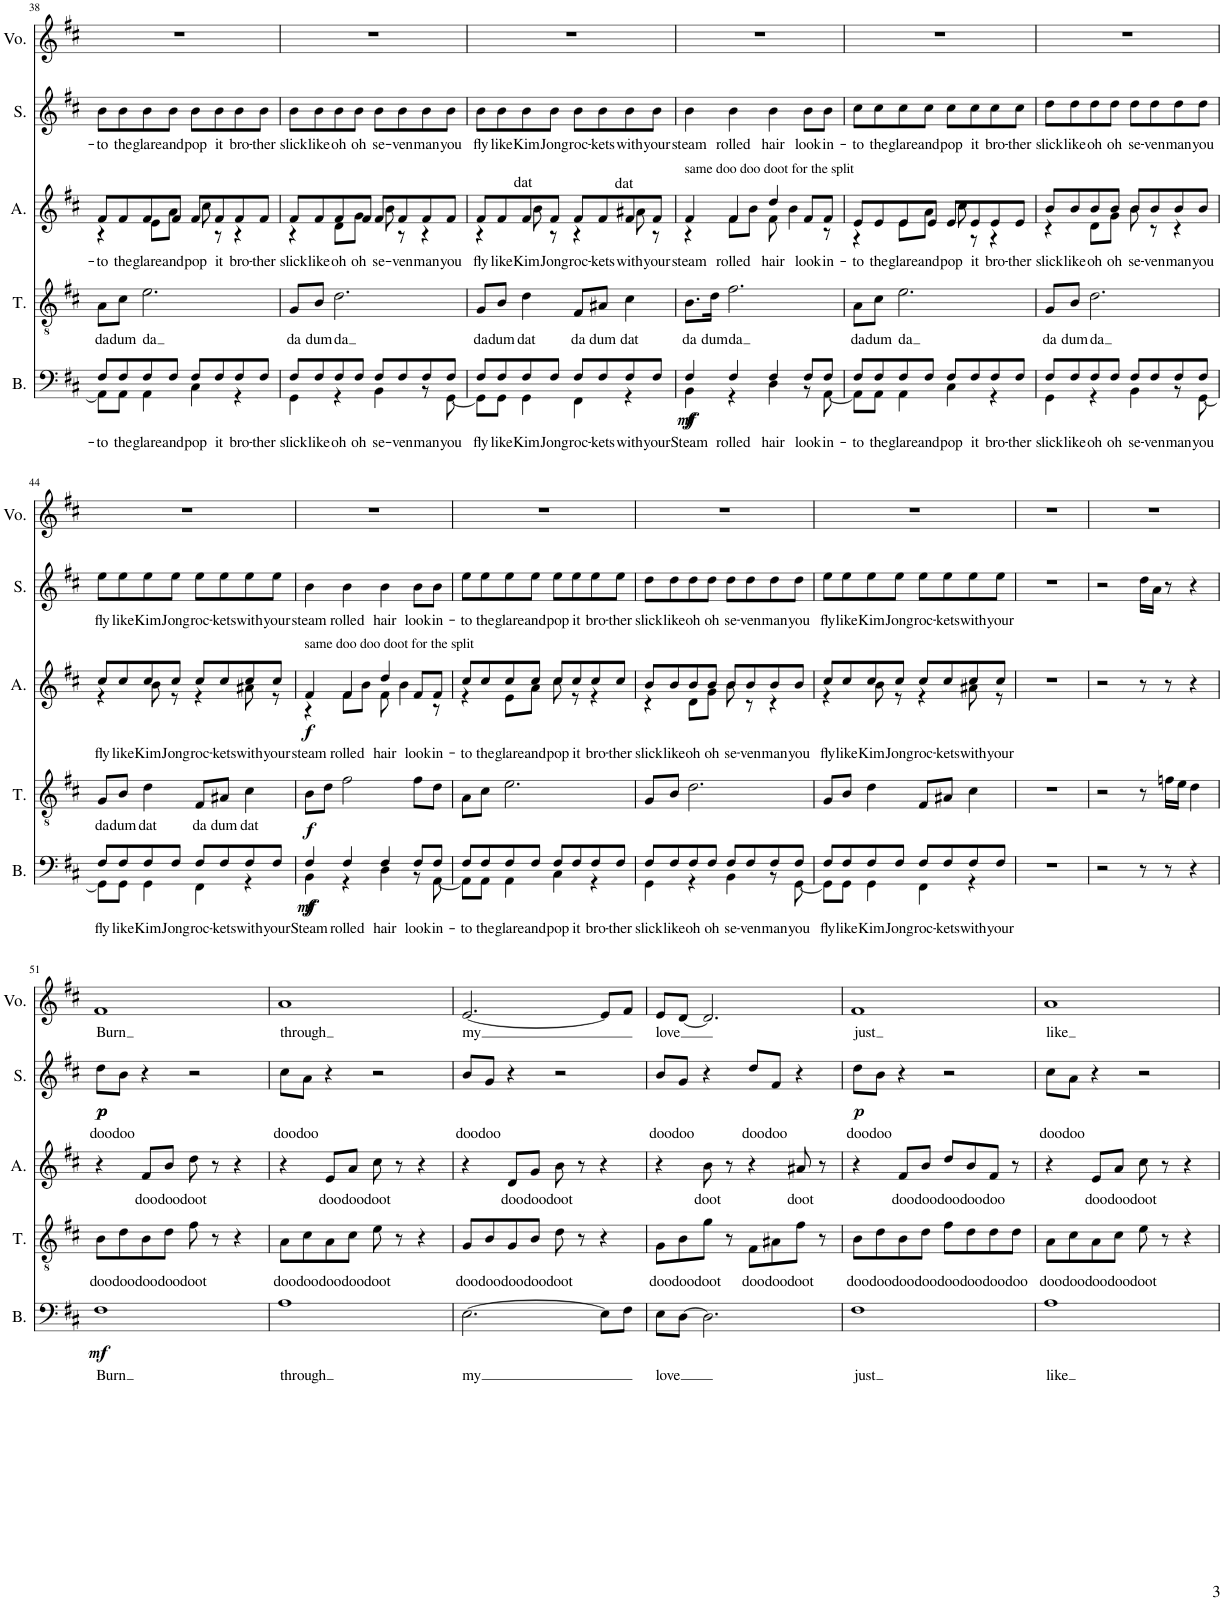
**kern	**text	**dynam	**kern	**text	**dynam	**kern	**text	**dynam	**kern	**text	**dynam	**kern	**text
*part5	*part5	*part5	*part4	*part4	*part4	*part3	*part3	*part3	*part2	*part2	*part2	*part1	*part1
*staff5	*staff5	*staff5	*staff4	*staff4	*staff4	*staff3	*staff3	*staff3	*staff2	*staff2	*staff2	*staff1	*staff1
*I"Bass	*	*	*I"Tenor	*	*	*I"Alto	*	*	*I"Soprano	*	*	*I"Voice	*
*I'B.	*	*	*I'T.	*	*	*I'A.	*	*	*I'S.	*	*	*I'Vo.	*
!!LO:PB:g=z
*clefF4	*	*	*clefGv2	*	*	*clefG2	*	*	*clefG2	*	*	*clefG2	*
*k[f#c#]	*	*	*k[f#c#]	*	*	*k[f#c#]	*	*	*k[f#c#]	*	*	*k[f#c#]	*
*M4/4	*	*	*M4/4	*	*	*M4/4	*	*	*M4/4	*	*	*M4/4	*
=38	=38	=38	=38	=38	=38	=38	=38	=38	=38	=38	=38	=38	=38
!	!LO:LY:b	!	!	!LO:LY:b	!	!	!LO:LY:b	!	!	!LO:LY:b	!	!	!
*^	*	*	*	*	*	*^	*	*	*	*	*	*	*
8F#/L	8AA\L]	-to	.	8A\L	da	.	8f#/L	4r	-to	.	8b\L	-to	.	1r	.
!	!	!LO:LY:b	!	!	!LO:LY:b	!	!	!	!LO:LY:b	!	!	!LO:LY:b	!	!	!
8F#/	8AA\J	the	.	8c#\J	dum	.	8f#/	.	the	.	8b\	the	.	.	.
!	!	!LO:LY:b	!	!	!LO:LY:b	!	!	!	!LO:LY:b	!	!	!LO:LY:b	!	!	!
8F#/	4AA\	glare	.	2.e\	da	.	8f#/	8e\L	glare	.	8b\	glare	.	.	.
!	!	!LO:LY:b	!	!	!	!	!	!	!LO:LY:b	!	!	!LO:LY:b	!	!	!
8F#/J	.	and	.	.	.	.	8f#/J	8a\J	and	.	8b\J	and	.	.	.
!	!	!LO:LY:b	!	!	!	!	!	!	!LO:LY:b	!	!	!LO:LY:b	!	!	!
8F#/L	4C#\	pop	.	.	.	.	8f#/L	8cc#\	pop	.	8b\L	pop	.	.	.
!	!	!LO:LY:b	!	!	!	!	!	!	!LO:LY:b	!	!	!LO:LY:b	!	!	!
8F#/	.	it	.	.	.	.	8f#/	8r	it	.	8b\	it	.	.	.
!	!	!LO:LY:b	!	!	!	!	!	!	!LO:LY:b	!	!	!LO:LY:b	!	!	!
8F#/	4r	bro-	.	.	.	.	8f#/	4r	bro-	.	8b\	bro-	.	.	.
!	!	!LO:LY:b	!	!	!	!	!	!	!LO:LY:b	!	!	!LO:LY:b	!	!	!
8F#/J	.	-ther	.	.	.	.	8f#/J	.	-ther	.	8b\J	-ther	.	.	.
=39	=39	=39	=39	=39	=39	=39	=39	=39	=39	=39	=39	=39	=39	=39	=39
!	!	!LO:LY:b	!	!	!LO:LY:b	!	!	!	!LO:LY:b	!	!	!LO:LY:b	!	!	!
8F#/L	4GG\	slick	.	8G/L	da	.	8f#/L	4r	slick	.	8b\L	slick	.	1r	.
!	!	!LO:LY:b	!	!	!LO:LY:b	!	!	!	!LO:LY:b	!	!	!LO:LY:b	!	!	!
8F#/	.	like	.	8B/J	dum	.	8f#/	.	like	.	8b\	like	.	.	.
!	!	!LO:LY:b	!	!	!LO:LY:b	!	!	!	!LO:LY:b	!	!	!LO:LY:b	!	!	!
8F#/	4r	oh	.	2.d\	da	.	8f#/	8d\L	oh	.	8b\	oh	.	.	.
!	!	!LO:LY:b	!	!	!	!	!	!	!LO:LY:b	!	!	!LO:LY:b	!	!	!
8F#/J	.	oh	.	.	.	.	8f#/J	8g\J	oh	.	8b\J	oh	.	.	.
!	!	!LO:LY:b	!	!	!	!	!	!	!LO:LY:b	!	!	!LO:LY:b	!	!	!
8F#/L	4BB\	se-	.	.	.	.	8f#/L	8b\	se-	.	8b\L	se-	.	.	.
!	!	!LO:LY:b	!	!	!	!	!	!	!LO:LY:b	!	!	!LO:LY:b	!	!	!
8F#/	.	-ven	.	.	.	.	8f#/	8r	-ven	.	8b\	-ven	.	.	.
!	!	!LO:LY:b	!	!	!	!	!	!	!LO:LY:b	!	!	!LO:LY:b	!	!	!
8F#/	8r	man	.	.	.	.	8f#/	4r	man	.	8b\	man	.	.	.
!	!	!LO:LY:b	!	!	!	!	!	!	!LO:LY:b	!	!	!LO:LY:b	!	!	!
8F#/J	[8GG\	you	.	.	.	.	8f#/J	.	you	.	8b\J	you	.	.	.
=40	=40	=40	=40	=40	=40	=40	=40	=40	=40	=40	=40	=40	=40	=40	=40
!	!	!LO:LY:b	!	!	!LO:LY:b	!	!	!	!LO:LY:b	!	!	!LO:LY:b	!	!	!
8F#/L	8GG\L]	fly	.	8G/L	da	.	8f#/L	4r	fly	.	8b\L	fly	.	1r	.
!	!	!LO:LY:b	!	!	!LO:LY:b	!	!	!	!LO:LY:b	!	!	!LO:LY:b	!	!	!
8F#/	8GG\J	like	.	8B/J	dum	.	8f#/	.	like	.	8b\	like	.	.	.
!	!	!LO:LY:b	!	!	!LO:LY:b	!	!	!	!LO:LY:b	!	!	!	!	!	!
!	!	!	!	!	!	!	!	!	!LO:LY:a	!	!	!LO:LY:b	!	!	!
8F#/	4GG\	Kim	.	4d\	dat	.	8f#/	8b\	dat	.	8b\	Kim	.	.	.
!	!	!LO:LY:b	!	!	!	!	!	!	!LO:LY:b	!	!	!LO:LY:b	!	!	!
8F#/J	.	Jong	.	.	.	.	8f#/J	8r	Jong	.	8b\J	Jong	.	.	.
!	!	!LO:LY:b	!	!	!LO:LY:b	!	!	!	!LO:LY:b	!	!	!LO:LY:b	!	!	!
8F#/L	4FF#\	roc-	.	8F#/L	da	.	8f#/L	4r	roc-	.	8b\L	roc-	.	.	.
!	!	!LO:LY:b	!	!	!LO:LY:b	!	!	!	!LO:LY:b	!	!	!LO:LY:b	!	!	!
8F#/	.	-kets	.	8A#X/J	dum	.	8f#/	.	-kets	.	8b\	-kets	.	.	.
!	!	!LO:LY:b	!	!	!LO:LY:b	!	!	!	!LO:LY:b	!	!	!	!	!	!
!	!	!	!	!	!	!	!	!	!LO:LY:a	!	!	!LO:LY:b	!	!	!
8F#/	4r	with	.	4c#\	dat	.	8f#/	8a#X\	dat	.	8b\	with	.	.	.
!	!	!LO:LY:b	!	!	!	!	!	!	!LO:LY:b	!	!	!LO:LY:b	!	!	!
8F#/J	.	your	.	.	.	.	8f#/J	8r	your	.	8b\J	your	.	.	.
=41	=41	=41	=41	=41	=41	=41	=41	=41	=41	=41	=41	=41	=41	=41	=41
!	!	!	!	!	!	!	!LO:TX:a:t=same doo doo doot for the split	!	!	!	!	!	!	!	!
!	!	!LO:LY:b	!LO:DY:b	!	!LO:LY:b	!	!	!	!LO:LY:b	!	!	!LO:LY:b	!	!	!
!	!	!	!LO:DY:n=1:b	!	!	!	!	!	!	!	!	!	!	!	!
4F#/	4BB\	Steam	mf f	8.B\L	da	.	4f#/	4r	steam	.	4b\	steam	.	1r	.
!	!	!	!	!	!LO:LY:b	!	!	!	!	!	!	!	!	!	!
.	.	.	.	16d\Jk	dum	.	.	.	.	.	.	.	.	.	.
!	!	!LO:LY:b	!	!	!LO:LY:b	!	!	!	!LO:LY:b	!	!	!LO:LY:b	!	!	!
4F#/	4r	rolled	.	2.f#\	da	.	4f#/	8f#\L	rolled	.	4b\	rolled	.	.	.
.	.	.	.	.	.	.	.	8b\J	.	.	.	.	.	.	.
!	!	!LO:LY:b	!	!	!	!	!	!	!LO:LY:b	!	!	!LO:LY:b	!	!	!
4F#/	4D\	hair	.	.	.	.	4dd/	8f#\	hair	.	4b\	hair	.	.	.
.	.	.	.	.	.	.	.	4b\	.	.	.	.	.	.	.
!	!	!LO:LY:b	!	!	!	!	!	!	!LO:LY:b	!	!	!LO:LY:b	!	!	!
8F#/L	8r	look	.	.	.	.	8f#/L	.	look	.	8b\L	look	.	.	.
!	!	!LO:LY:b	!	!	!	!	!	!	!LO:LY:b	!	!	!LO:LY:b	!	!	!
8F#/J	[8AA\	in-	.	.	.	.	8f#/J	8r	in-	.	8b\J	in-	.	.	.
=42	=42	=42	=42	=42	=42	=42	=42	=42	=42	=42	=42	=42	=42	=42	=42
!	!	!LO:LY:b	!	!	!LO:LY:b	!	!	!	!LO:LY:b	!	!	!LO:LY:b	!	!	!
8F#/L	8AA\L]	-to	.	8A\L	da	.	8e/L	4r	-to	.	8cc#\L	-to	.	1r	.
!	!	!LO:LY:b	!	!	!LO:LY:b	!	!	!	!LO:LY:b	!	!	!LO:LY:b	!	!	!
8F#/	8AA\J	the	.	8c#\J	dum	.	8e/	.	the	.	8cc#\	the	.	.	.
!	!	!LO:LY:b	!	!	!LO:LY:b	!	!	!	!LO:LY:b	!	!	!LO:LY:b	!	!	!
8F#/	4AA\	glare	.	2.e\	da	.	8e/	8e\L	glare	.	8cc#\	glare	.	.	.
!	!	!LO:LY:b	!	!	!	!	!	!	!LO:LY:b	!	!	!LO:LY:b	!	!	!
8F#/J	.	and	.	.	.	.	8e/J	8a\J	and	.	8cc#\J	and	.	.	.
!	!	!LO:LY:b	!	!	!	!	!	!	!LO:LY:b	!	!	!LO:LY:b	!	!	!
8F#/L	4C#\	pop	.	.	.	.	8e/L	8cc#\	pop	.	8cc#\L	pop	.	.	.
!	!	!LO:LY:b	!	!	!	!	!	!	!LO:LY:b	!	!	!LO:LY:b	!	!	!
8F#/	.	it	.	.	.	.	8e/	8r	it	.	8cc#\	it	.	.	.
!	!	!LO:LY:b	!	!	!	!	!	!	!LO:LY:b	!	!	!LO:LY:b	!	!	!
8F#/	4r	bro-	.	.	.	.	8e/	4r	bro-	.	8cc#\	bro-	.	.	.
!	!	!LO:LY:b	!	!	!	!	!	!	!LO:LY:b	!	!	!LO:LY:b	!	!	!
8F#/J	.	-ther	.	.	.	.	8e/J	.	-ther	.	8cc#\J	-ther	.	.	.
=43	=43	=43	=43	=43	=43	=43	=43	=43	=43	=43	=43	=43	=43	=43	=43
!	!	!LO:LY:b	!	!	!LO:LY:b	!	!	!	!LO:LY:b	!	!	!LO:LY:b	!	!	!
8F#/L	4GG\	slick	.	8G/L	da	.	8b/L	4r	slick	.	8dd\L	slick	.	1r	.
!	!	!LO:LY:b	!	!	!LO:LY:b	!	!	!	!LO:LY:b	!	!	!LO:LY:b	!	!	!
8F#/	.	like	.	8B/J	dum	.	8b/	.	like	.	8dd\	like	.	.	.
!	!	!LO:LY:b	!	!	!LO:LY:b	!	!	!	!LO:LY:b	!	!	!LO:LY:b	!	!	!
8F#/	4r	oh	.	2.d\	da	.	8b/	8d\L	oh	.	8dd\	oh	.	.	.
!	!	!LO:LY:b	!	!	!	!	!	!	!LO:LY:b	!	!	!LO:LY:b	!	!	!
8F#/J	.	oh	.	.	.	.	8b/J	8g\J	oh	.	8dd\J	oh	.	.	.
!	!	!LO:LY:b	!	!	!	!	!	!	!LO:LY:b	!	!	!LO:LY:b	!	!	!
8F#/L	4BB\	se-	.	.	.	.	8b/L	8b\	se-	.	8dd\L	se-	.	.	.
!	!	!LO:LY:b	!	!	!	!	!	!	!LO:LY:b	!	!	!LO:LY:b	!	!	!
8F#/	.	-ven	.	.	.	.	8b/	8r	-ven	.	8dd\	-ven	.	.	.
!	!	!LO:LY:b	!	!	!	!	!	!	!LO:LY:b	!	!	!LO:LY:b	!	!	!
8F#/	8r	man	.	.	.	.	8b/	4r	man	.	8dd\	man	.	.	.
!	!	!LO:LY:b	!	!	!	!	!	!	!LO:LY:b	!	!	!LO:LY:b	!	!	!
8F#/J	[8GG\	you	.	.	.	.	8b/J	.	you	.	8dd\J	you	.	.	.
!!LO:LB:g=z
=44	=44	=44	=44	=44	=44	=44	=44	=44	=44	=44	=44	=44	=44	=44	=44
!	!	!LO:LY:b	!	!	!LO:LY:b	!	!	!	!LO:LY:b	!	!	!LO:LY:b	!	!	!
8F#/L	8GG\L]	fly	.	8G/L	da	.	8cc#/L	4r	fly	.	8ee\L	fly	.	1r	.
!	!	!LO:LY:b	!	!	!LO:LY:b	!	!	!	!LO:LY:b	!	!	!LO:LY:b	!	!	!
8F#/	8GG\J	like	.	8B/J	dum	.	8cc#/	.	like	.	8ee\	like	.	.	.
!	!	!LO:LY:b	!	!	!LO:LY:b	!	!	!	!LO:LY:b	!	!	!LO:LY:b	!	!	!
8F#/	4GG\	Kim	.	4d\	dat	.	8cc#/	8b\	Kim	.	8ee\	Kim	.	.	.
!	!	!LO:LY:b	!	!	!	!	!	!	!LO:LY:b	!	!	!LO:LY:b	!	!	!
8F#/J	.	Jong	.	.	.	.	8cc#/J	8r	Jong	.	8ee\J	Jong	.	.	.
!	!	!LO:LY:b	!	!	!LO:LY:b	!	!	!	!LO:LY:b	!	!	!LO:LY:b	!	!	!
8F#/L	4FF#\	roc-	.	8F#/L	da	.	8cc#/L	4r	roc-	.	8ee\L	roc-	.	.	.
!	!	!LO:LY:b	!	!	!LO:LY:b	!	!	!	!LO:LY:b	!	!	!LO:LY:b	!	!	!
8F#/	.	-kets	.	8A#X/J	dum	.	8cc#/	.	-kets	.	8ee\	-kets	.	.	.
!	!	!LO:LY:b	!	!	!LO:LY:b	!	!	!	!LO:LY:b	!	!	!LO:LY:b	!	!	!
8F#/	4r	with	.	4c#\	dat	.	8cc#/	8a#X\	with	.	8ee\	with	.	.	.
!	!	!LO:LY:b	!	!	!	!	!	!	!LO:LY:b	!	!	!LO:LY:b	!	!	!
8F#/J	.	your	.	.	.	.	8cc#/J	8r	your	.	8ee\J	your	.	.	.
=45	=45	=45	=45	=45	=45	=45	=45	=45	=45	=45	=45	=45	=45	=45	=45
!	!	!	!	!	!	!	!LO:TX:a:t=same doo doo doot for the split	!	!	!	!	!	!	!	!
!	!	!LO:LY:b	!LO:DY:b	!	!	!	!	!	!LO:LY:b	!	!	!LO:LY:b	!	!	!
!	!	!	!LO:DY:n=1:b	!	!	!LO:DY:b	!	!	!	!LO:DY:b	!	!	!	!	!
4F#/	4BB\	Steam	mf f	8B\L	.	f	4f#/	4r	steam	f	4b\	steam	.	1r	.
.	.	.	.	8d\J	.	.	.	.	.	.	.	.	.	.	.
!	!	!LO:LY:b	!	!	!	!	!	!	!LO:LY:b	!	!	!LO:LY:b	!	!	!
4F#/	4r	rolled	.	2f#\	.	.	4f#/	8f#\L	rolled	.	4b\	rolled	.	.	.
.	.	.	.	.	.	.	.	8b\J	.	.	.	.	.	.	.
!	!	!LO:LY:b	!	!	!	!	!	!	!LO:LY:b	!	!	!LO:LY:b	!	!	!
4F#/	4D\	hair	.	.	.	.	4dd/	8f#\	hair	.	4b\	hair	.	.	.
.	.	.	.	.	.	.	.	4b\	.	.	.	.	.	.	.
!	!	!LO:LY:b	!	!	!	!	!	!	!LO:LY:b	!	!	!LO:LY:b	!	!	!
8F#/L	8r	look	.	8f#\L	.	.	8f#/L	.	look	.	8b\L	look	.	.	.
!	!	!LO:LY:b	!	!	!	!	!	!	!LO:LY:b	!	!	!LO:LY:b	!	!	!
8F#/J	[8AA\	in-	.	8d\J	.	.	8f#/J	8r	in-	.	8b\J	in-	.	.	.
=46	=46	=46	=46	=46	=46	=46	=46	=46	=46	=46	=46	=46	=46	=46	=46
!	!	!LO:LY:b	!	!	!	!	!	!	!LO:LY:b	!	!	!LO:LY:b	!	!	!
8F#/L	8AA\L]	-to	.	8A\L	.	.	8cc#/L	4r	-to	.	8ee\L	-to	.	1r	.
!	!	!LO:LY:b	!	!	!	!	!	!	!LO:LY:b	!	!	!LO:LY:b	!	!	!
8F#/	8AA\J	the	.	8c#\J	.	.	8cc#/	.	the	.	8ee\	the	.	.	.
!	!	!LO:LY:b	!	!	!	!	!	!	!LO:LY:b	!	!	!LO:LY:b	!	!	!
8F#/	4AA\	glare	.	2.e\	.	.	8cc#/	8e\L	glare	.	8ee\	glare	.	.	.
!	!	!LO:LY:b	!	!	!	!	!	!	!LO:LY:b	!	!	!LO:LY:b	!	!	!
8F#/J	.	and	.	.	.	.	8cc#/J	8a\J	and	.	8ee\J	and	.	.	.
!	!	!LO:LY:b	!	!	!	!	!	!	!LO:LY:b	!	!	!LO:LY:b	!	!	!
8F#/L	4C#\	pop	.	.	.	.	8cc#/L	8cc#\	pop	.	8ee\L	pop	.	.	.
!	!	!LO:LY:b	!	!	!	!	!	!	!LO:LY:b	!	!	!LO:LY:b	!	!	!
8F#/	.	it	.	.	.	.	8cc#/	8r	it	.	8ee\	it	.	.	.
!	!	!LO:LY:b	!	!	!	!	!	!	!LO:LY:b	!	!	!LO:LY:b	!	!	!
8F#/	4r	bro-	.	.	.	.	8cc#/	4r	bro-	.	8ee\	bro-	.	.	.
!	!	!LO:LY:b	!	!	!	!	!	!	!LO:LY:b	!	!	!LO:LY:b	!	!	!
8F#/J	.	-ther	.	.	.	.	8cc#/J	.	-ther	.	8ee\J	-ther	.	.	.
=47	=47	=47	=47	=47	=47	=47	=47	=47	=47	=47	=47	=47	=47	=47	=47
!	!	!LO:LY:b	!	!	!	!	!	!	!LO:LY:b	!	!	!LO:LY:b	!	!	!
8F#/L	4GG\	slick	.	8G/L	.	.	8b/L	4r	slick	.	8dd\L	slick	.	1r	.
!	!	!LO:LY:b	!	!	!	!	!	!	!LO:LY:b	!	!	!LO:LY:b	!	!	!
8F#/	.	like	.	8B/J	.	.	8b/	.	like	.	8dd\	like	.	.	.
!	!	!LO:LY:b	!	!	!	!	!	!	!LO:LY:b	!	!	!LO:LY:b	!	!	!
8F#/	4r	oh	.	2.d\	.	.	8b/	8d\L	oh	.	8dd\	oh	.	.	.
!	!	!LO:LY:b	!	!	!	!	!	!	!LO:LY:b	!	!	!LO:LY:b	!	!	!
8F#/J	.	oh	.	.	.	.	8b/J	8g\J	oh	.	8dd\J	oh	.	.	.
!	!	!LO:LY:b	!	!	!	!	!	!	!LO:LY:b	!	!	!LO:LY:b	!	!	!
8F#/L	4BB\	se-	.	.	.	.	8b/L	8b\	se-	.	8dd\L	se-	.	.	.
!	!	!LO:LY:b	!	!	!	!	!	!	!LO:LY:b	!	!	!LO:LY:b	!	!	!
8F#/	.	-ven	.	.	.	.	8b/	8r	-ven	.	8dd\	-ven	.	.	.
!	!	!LO:LY:b	!	!	!	!	!	!	!LO:LY:b	!	!	!LO:LY:b	!	!	!
8F#/	8r	man	.	.	.	.	8b/	4r	man	.	8dd\	man	.	.	.
!	!	!LO:LY:b	!	!	!	!	!	!	!LO:LY:b	!	!	!LO:LY:b	!	!	!
8F#/J	[8GG\	you	.	.	.	.	8b/J	.	you	.	8dd\J	you	.	.	.
=48	=48	=48	=48	=48	=48	=48	=48	=48	=48	=48	=48	=48	=48	=48	=48
!	!	!LO:LY:b	!	!	!	!	!	!	!LO:LY:b	!	!	!LO:LY:b	!	!	!
8F#/L	8GG\L]	fly	.	8G/L	.	.	8cc#/L	4r	fly	.	8ee\L	fly	.	1r	.
!	!	!LO:LY:b	!	!	!	!	!	!	!LO:LY:b	!	!	!LO:LY:b	!	!	!
8F#/	8GG\J	like	.	8B/J	.	.	8cc#/	.	like	.	8ee\	like	.	.	.
!	!	!LO:LY:b	!	!	!	!	!	!	!LO:LY:b	!	!	!LO:LY:b	!	!	!
8F#/	4GG\	Kim	.	4d\	.	.	8cc#/	8b\	Kim	.	8ee\	Kim	.	.	.
!	!	!LO:LY:b	!	!	!	!	!	!	!LO:LY:b	!	!	!LO:LY:b	!	!	!
8F#/J	.	Jong	.	.	.	.	8cc#/J	8r	Jong	.	8ee\J	Jong	.	.	.
!	!	!LO:LY:b	!	!	!	!	!	!	!LO:LY:b	!	!	!LO:LY:b	!	!	!
8F#/L	4FF#\	roc-	.	8F#/L	.	.	8cc#/L	4r	roc-	.	8ee\L	roc-	.	.	.
!	!	!LO:LY:b	!	!	!	!	!	!	!LO:LY:b	!	!	!LO:LY:b	!	!	!
8F#/	.	-kets	.	8A#X/J	.	.	8cc#/	.	-kets	.	8ee\	-kets	.	.	.
!	!	!LO:LY:b	!	!	!	!	!	!	!LO:LY:b	!	!	!LO:LY:b	!	!	!
8F#/	4r	with	.	4c#\	.	.	8cc#/	8a#X\	with	.	8ee\	with	.	.	.
!	!	!LO:LY:b	!	!	!	!	!	!	!LO:LY:b	!	!	!LO:LY:b	!	!	!
8F#/J	.	your	.	.	.	.	8cc#/J	8r	your	.	8ee\J	your	.	.	.
*v	*v	*	*	*	*	*	*v	*v	*	*	*	*	*	*	*
=49	=49	=49	=49	=49	=49	=49	=49	=49	=49	=49	=49	=49	=49
1r	.	.	1r	.	.	1r	.	.	1r	.	.	1r	.
=50	=50	=50	=50	=50	=50	=50	=50	=50	=50	=50	=50	=50	=50
2r	.	.	2r	.	.	2r	.	.	2r	.	.	1r	.
8r	.	.	8r	.	.	8r	.	.	16dd\LL	.	.	.	.
.	.	.	.	.	.	.	.	.	16a\JJ	.	.	.	.
8r	.	.	16fn\LL	.	.	8r	.	.	8r	.	.	.	.
.	.	.	16e\JJ	.	.	.	.	.	.	.	.	.	.
4r	.	.	4d\	.	.	4r	.	.	4r	.	.	.	.
!!LO:LB:g=z
=51	=51	=51	=51	=51	=51	=51	=51	=51	=51	=51	=51	=51	=51
!	!LO:LY:b	!LO:DY:b	!	!LO:LY:b	!	!	!	!	!	!LO:LY:b	!LO:DY:b	!	!LO:LY:b
!	!	!	!	!	!	!	!	!	!	!	!LO:DY:n=1:b	!	!
1F#	Burn	mf	8B\L	doo	.	4r	.	.	8dd\L	doo	p p	1f#	Burn
!	!	!	!	!LO:LY:b	!	!	!	!	!	!LO:LY:b	!	!	!
.	.	.	8d\	doo	.	.	.	.	8b\J	doo	.	.	.
!	!	!	!	!LO:LY:b	!	!	!LO:LY:b	!	!	!	!	!	!
.	.	.	8B\	doo	.	8f#/L	doo	.	4r	.	.	.	.
!	!	!	!	!LO:LY:b	!	!	!LO:LY:b	!	!	!	!	!	!
.	.	.	8d\J	doo	.	8b/J	doo	.	.	.	.	.	.
!	!	!	!	!LO:LY:b	!	!	!LO:LY:b	!	!	!	!	!	!
.	.	.	8f#\	doot	.	8dd\	doot	.	2r	.	.	.	.
.	.	.	8r	.	.	8r	.	.	.	.	.	.	.
.	.	.	4r	.	.	4r	.	.	.	.	.	.	.
=52	=52	=52	=52	=52	=52	=52	=52	=52	=52	=52	=52	=52	=52
!	!LO:LY:b	!	!	!LO:LY:b	!	!	!	!	!	!LO:LY:b	!	!	!LO:LY:b
1A	through	.	8A\L	doo	.	4r	.	.	8cc#\L	doo	.	1a	through
!	!	!	!	!LO:LY:b	!	!	!	!	!	!LO:LY:b	!	!	!
.	.	.	8c#\	doo	.	.	.	.	8a\J	doo	.	.	.
!	!	!	!	!LO:LY:b	!	!	!LO:LY:b	!	!	!	!	!	!
.	.	.	8A\	doo	.	8e/L	doo	.	4r	.	.	.	.
!	!	!	!	!LO:LY:b	!	!	!LO:LY:b	!	!	!	!	!	!
.	.	.	8c#\J	doo	.	8a/J	doo	.	.	.	.	.	.
!	!	!	!	!LO:LY:b	!	!	!LO:LY:b	!	!	!	!	!	!
.	.	.	8e\	doot	.	8cc#\	doot	.	2r	.	.	.	.
.	.	.	8r	.	.	8r	.	.	.	.	.	.	.
.	.	.	4r	.	.	4r	.	.	.	.	.	.	.
=53	=53	=53	=53	=53	=53	=53	=53	=53	=53	=53	=53	=53	=53
!	!LO:LY:b	!	!	!LO:LY:b	!	!	!	!	!	!LO:LY:b	!	!	!LO:LY:b
[2.E\	my	.	8G/L	doo	.	4r	.	.	8b/L	doo	.	[2.e/	my
!	!	!	!	!LO:LY:b	!	!	!	!	!	!LO:LY:b	!	!	!
.	.	.	8B/	doo	.	.	.	.	8g/J	doo	.	.	.
!	!	!	!	!LO:LY:b	!	!	!LO:LY:b	!	!	!	!	!	!
.	.	.	8G/	doo	.	8d/L	doo	.	4r	.	.	.	.
!	!	!	!	!LO:LY:b	!	!	!LO:LY:b	!	!	!	!	!	!
.	.	.	8B/J	doo	.	8g/J	doo	.	.	.	.	.	.
!	!	!	!	!LO:LY:b	!	!	!LO:LY:b	!	!	!	!	!	!
.	.	.	8d\	doot	.	8b\	doot	.	2r	.	.	.	.
.	.	.	8r	.	.	8r	.	.	.	.	.	.	.
8E\L]	.	.	4r	.	.	4r	.	.	.	.	.	8e/L]	.
8F#\J	.	.	.	.	.	.	.	.	.	.	.	8f#/J	.
=54	=54	=54	=54	=54	=54	=54	=54	=54	=54	=54	=54	=54	=54
!	!LO:LY:b	!	!	!LO:LY:b	!	!	!	!	!	!LO:LY:b	!	!	!LO:LY:b
8E\L	love	.	8G\L	doo	.	4r	.	.	8b/L	doo	.	8e/L	love
!	!	!	!	!LO:LY:b	!	!	!	!	!	!LO:LY:b	!	!	!
[8D\J	.	.	8B\	doo	.	.	.	.	8g/J	doo	.	[8d/J	.
!	!	!	!	!LO:LY:b	!	!	!LO:LY:b	!	!	!	!	!	!
2.D\]	.	.	8g\J	doot	.	8b\	doot	.	4r	.	.	2.d/]	.
.	.	.	8r	.	.	8r	.	.	.	.	.	.	.
!	!	!	!	!LO:LY:b	!	!	!	!	!	!LO:LY:b	!	!	!
.	.	.	8F#\L	doo	.	4r	.	.	8dd/L	doo	.	.	.
!	!	!	!	!LO:LY:b	!	!	!	!	!	!LO:LY:b	!	!	!
.	.	.	8A#X\	doo	.	.	.	.	8f#/J	doo	.	.	.
!	!	!	!	!LO:LY:b	!	!	!LO:LY:b	!	!	!	!	!	!
.	.	.	8f#\J	doot	.	8a#X/	doot	.	4r	.	.	.	.
.	.	.	8r	.	.	8r	.	.	.	.	.	.	.
=55	=55	=55	=55	=55	=55	=55	=55	=55	=55	=55	=55	=55	=55
!	!LO:LY:b	!	!	!LO:LY:b	!	!	!	!	!	!LO:LY:b	!LO:DY:b	!	!LO:LY:b
1F#	just	.	8B\L	doo	.	4r	.	.	8dd\L	doo	p	1f#	just
!	!	!	!	!LO:LY:b	!	!	!	!	!	!LO:LY:b	!	!	!
.	.	.	8d\	doo	.	.	.	.	8b\J	doo	.	.	.
!	!	!	!	!LO:LY:b	!	!	!LO:LY:b	!	!	!	!	!	!
.	.	.	8B\	doo	.	8f#/L	doo	.	4r	.	.	.	.
!	!	!	!	!LO:LY:b	!	!	!LO:LY:b	!	!	!	!	!	!
.	.	.	8d\J	doo	.	8b/J	doo	.	.	.	.	.	.
!	!	!	!	!LO:LY:b	!	!	!LO:LY:b	!	!	!	!	!	!
.	.	.	8f#\L	doo	.	8dd/L	doo	.	2r	.	.	.	.
!	!	!	!	!LO:LY:b	!	!	!LO:LY:b	!	!	!	!	!	!
.	.	.	8d\	doo	.	8b/	doo	.	.	.	.	.	.
!	!	!	!	!LO:LY:b	!	!	!LO:LY:b	!	!	!	!	!	!
.	.	.	8d\	doo	.	8f#/J	doo	.	.	.	.	.	.
!	!	!	!	!LO:LY:b	!	!	!	!	!	!	!	!	!
.	.	.	8d\J	doo	.	8r	.	.	.	.	.	.	.
=56	=56	=56	=56	=56	=56	=56	=56	=56	=56	=56	=56	=56	=56
!	!LO:LY:b	!	!	!LO:LY:b	!	!	!	!	!	!LO:LY:b	!	!	!LO:LY:b
1A	like	.	8A\L	doo	.	4r	.	.	8cc#\L	doo	.	1a	like
!	!	!	!	!LO:LY:b	!	!	!	!	!	!LO:LY:b	!	!	!
.	.	.	8c#\	doo	.	.	.	.	8a\J	doo	.	.	.
!	!	!	!	!LO:LY:b	!	!	!LO:LY:b	!	!	!	!	!	!
.	.	.	8A\	doo	.	8e/L	doo	.	4r	.	.	.	.
!	!	!	!	!LO:LY:b	!	!	!LO:LY:b	!	!	!	!	!	!
.	.	.	8c#\J	doo	.	8a/J	doo	.	.	.	.	.	.
!	!	!	!	!LO:LY:b	!	!	!LO:LY:b	!	!	!	!	!	!
.	.	.	8e\	doot	.	8cc#\	doot	.	2r	.	.	.	.
.	.	.	8r	.	.	8r	.	.	.	.	.	.	.
.	.	.	4r	.	.	4r	.	.	.	.	.	.	.
=	=	=	=	=	=	=	=	=	=	=	=	=	=
*-	*-	*-	*-	*-	*-	*-	*-	*-	*-	*-	*-	*-	*-
